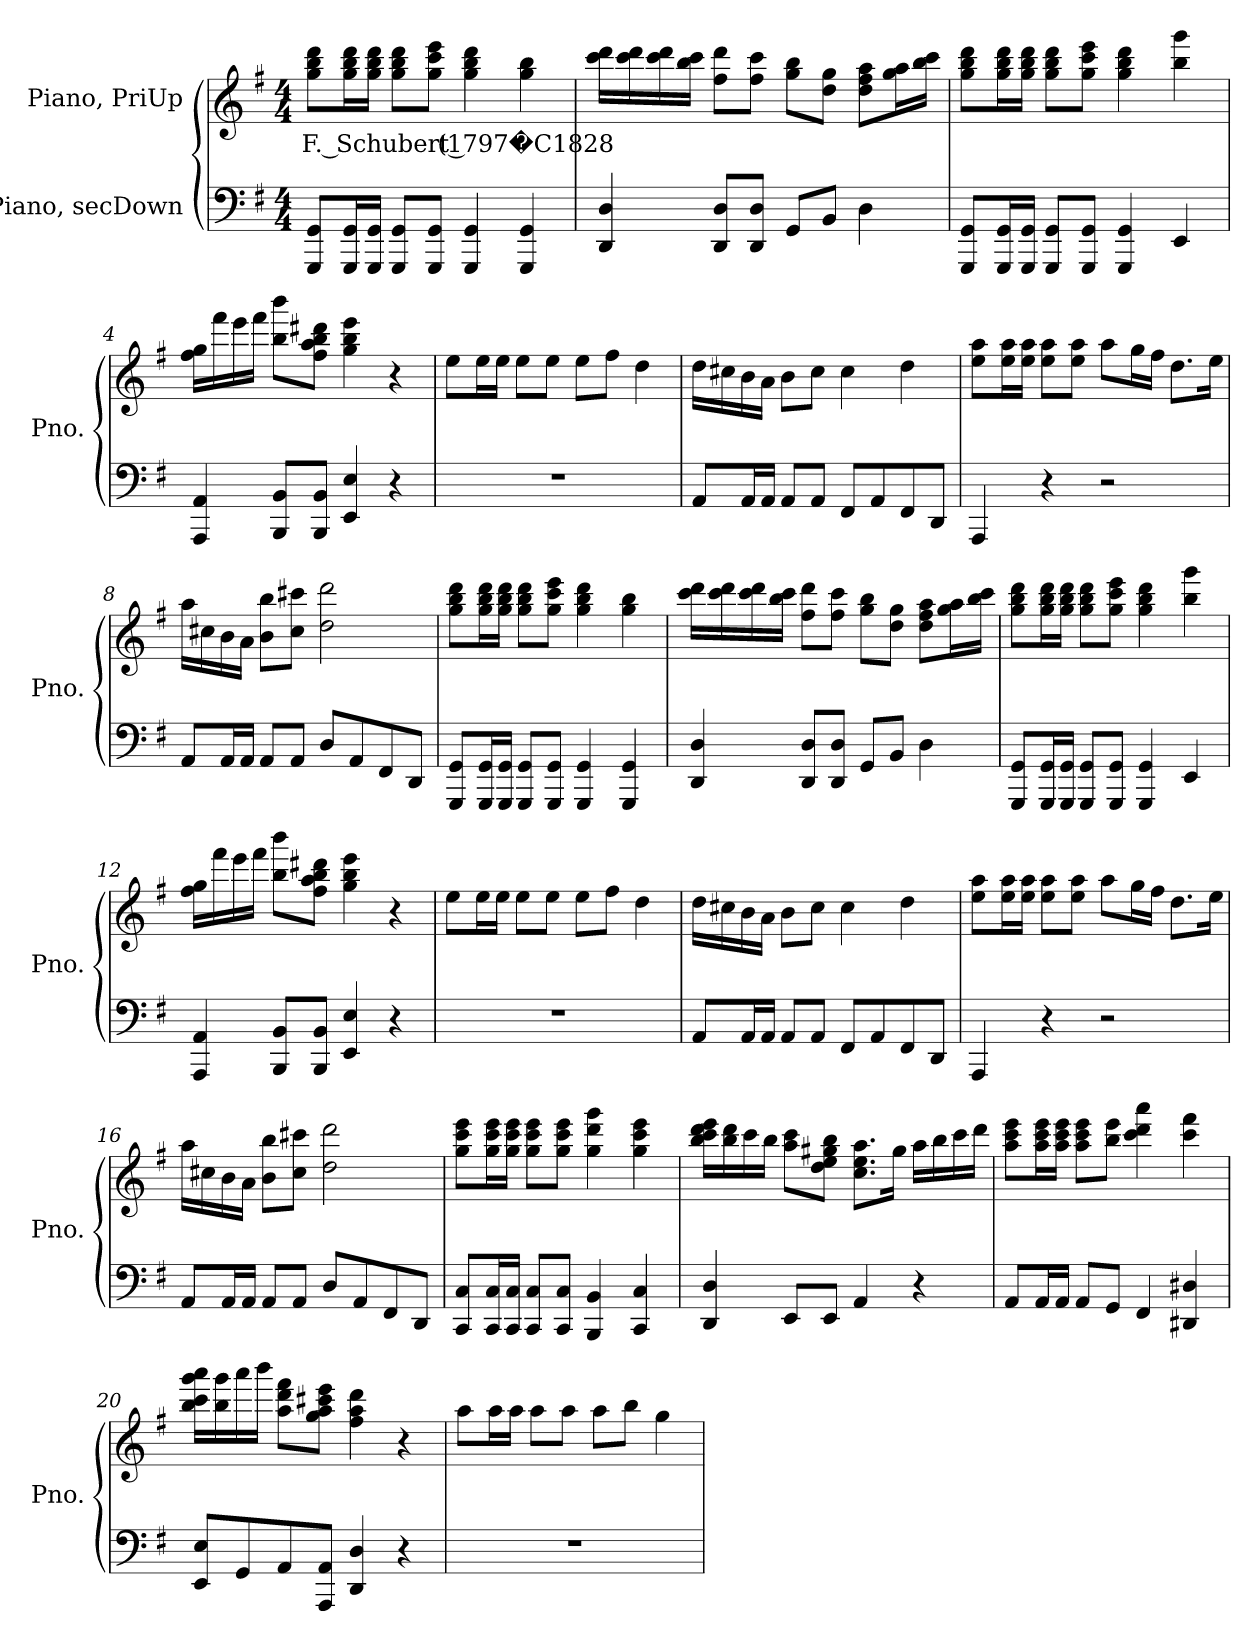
**kern	**kern	**text
*part2	*part1	*part1
*staff2	*staff1	*staff1
*I"Piano, secDown	*I"Piano, PriUp	*
*I'Pno.	*I'Pno.	*
*clefF4	*clefG2	*
*k[f#]	*k[f#]	*
*M4/4	*M4/4	*
*MM80	*MM80	*
=1	=1	=1
!	!	!LO:LY:b
8GGG/ 8GG/L	8gg\ 8bb\ 8ddd\L	F. Schubert (1797�C1828
16GGG/ 16GG/L	16gg\ 16bb\ 16ddd\L	.
16GGG/ 16GG/JJ	16gg\ 16bb\ 16ddd\JJ	.
8GGG/ 8GG/L	8gg\ 8bb\ 8ddd\L	.
8GGG/ 8GG/J	8gg\ 8ccc\ 8eee\J	.
4GGG/ 4GG/	4gg\ 4bb\ 4ddd\	.
4GGG/ 4GG/	4gg\ 4bb\	.
!!LO:LB:g=z
=2	=2	=2
4DD/ 4D/	16ccc\ 16ddd\LL	.
.	16ccc\ 16ddd\	.
.	16ccc\ 16ddd\	.
.	16bb\ 16ccc\JJ	.
8DD/ 8D/L	8ff#\ 8ddd\L	.
8DD/ 8D/J	8ff#\ 8ccc\J	.
8GG/L	8gg\ 8bb\L	.
8BB/J	8dd\ 8gg\J	.
4D\	8dd\ 8ff#\ 8aa\L	.
.	16gg\ 16aa\L	.
.	16bb\ 16ccc\JJ	.
=3	=3	=3
8GGG/ 8GG/L	8gg\ 8bb\ 8ddd\L	.
16GGG/ 16GG/L	16gg\ 16bb\ 16ddd\L	.
16GGG/ 16GG/JJ	16gg\ 16bb\ 16ddd\JJ	.
8GGG/ 8GG/L	8gg\ 8bb\ 8ddd\L	.
8GGG/ 8GG/J	8gg\ 8ccc\ 8eee\J	.
4GGG/ 4GG/	4gg\ 4bb\ 4ddd\	.
4EE/	4bb\ 4ggg\	.
=4	=4	=4
4AAA/ 4AA/	16ff#\ 16gg\LL	.
.	16fff#\	.
.	16eee\	.
.	16fff#\JJ	.
8BBB/ 8BB/L	8bb\ 8bbb\L	.
8BBB/ 8BB/J	8ff#\ 8aa\ 8bb\ 8ddd#X\J	.
4EE/ 4E/	4gg\ 4bb\ 4eee\	.
4r	4r	.
!!LO:LB:g=z
=5	=5	=5
1r	8ee\L	.
.	16ee\L	.
.	16ee\JJ	.
.	8ee\L	.
.	8ee\J	.
.	8ee\L	.
.	8ff#\J	.
.	4dd\	.
=6	=6	=6
8AA/L	16dd\LL	.
.	16cc#X\	.
16AA/L	16b\	.
16AA/JJ	16a\JJ	.
8AA/L	8b\L	.
8AA/J	8cc#\J	.
8FF#/L	4cc#\	.
8AA/	.	.
8FF#/	4dd\	.
8DD/J	.	.
=7	=7	=7
4AAA/	8ee\ 8aa\L	.
.	16ee\ 16aa\L	.
.	16ee\ 16aa\JJ	.
4r	8ee\ 8aa\L	.
.	8ee\ 8aa\J	.
2r	8aa\L	.
.	16gg\L	.
.	16ff#\JJ	.
.	8.dd\L	.
.	16ee\Jk	.
!!LO:LB:g=z
=8	=8	=8
8AA/L	16aa\LL	.
.	16cc#X\	.
16AA/L	16b\	.
16AA/JJ	16a\JJ	.
8AA/L	8b\ 8bb\L	.
8AA/J	8cc#\ 8ccc#X\J	.
8D/L	2dd\ 2ddd\	.
8AA/	.	.
8FF#/	.	.
8DD/J	.	.
=9	=9	=9
8GGG/ 8GG/L	8gg\ 8bb\ 8ddd\L	.
16GGG/ 16GG/L	16gg\ 16bb\ 16ddd\L	.
16GGG/ 16GG/JJ	16gg\ 16bb\ 16ddd\JJ	.
8GGG/ 8GG/L	8gg\ 8bb\ 8ddd\L	.
8GGG/ 8GG/J	8gg\ 8ccc\ 8eee\J	.
4GGG/ 4GG/	4gg\ 4bb\ 4ddd\	.
4GGG/ 4GG/	4gg\ 4bb\	.
=10	=10	=10
4DD/ 4D/	16ccc\ 16ddd\LL	.
.	16ccc\ 16ddd\	.
.	16ccc\ 16ddd\	.
.	16bb\ 16ccc\JJ	.
8DD/ 8D/L	8ff#\ 8ddd\L	.
8DD/ 8D/J	8ff#\ 8ccc\J	.
8GG/L	8gg\ 8bb\L	.
8BB/J	8dd\ 8gg\J	.
4D\	8dd\ 8ff#\ 8aa\L	.
.	16gg\ 16aa\L	.
.	16bb\ 16ccc\JJ	.
!!LO:LB:g=z
=11	=11	=11
8GGG/ 8GG/L	8gg\ 8bb\ 8ddd\L	.
16GGG/ 16GG/L	16gg\ 16bb\ 16ddd\L	.
16GGG/ 16GG/JJ	16gg\ 16bb\ 16ddd\JJ	.
8GGG/ 8GG/L	8gg\ 8bb\ 8ddd\L	.
8GGG/ 8GG/J	8gg\ 8ccc\ 8eee\J	.
4GGG/ 4GG/	4gg\ 4bb\ 4ddd\	.
4EE/	4bb\ 4ggg\	.
=12	=12	=12
4AAA/ 4AA/	16ff#\ 16gg\LL	.
.	16fff#\	.
.	16eee\	.
.	16fff#\JJ	.
8BBB/ 8BB/L	8bb\ 8bbb\L	.
8BBB/ 8BB/J	8ff#\ 8aa\ 8bb\ 8ddd#X\J	.
4EE/ 4E/	4gg\ 4bb\ 4eee\	.
4r	4r	.
=13	=13	=13
1r	8ee\L	.
.	16ee\L	.
.	16ee\JJ	.
.	8ee\L	.
.	8ee\J	.
.	8ee\L	.
.	8ff#\J	.
.	4dd\	.
=14	=14	=14
8AA/L	16dd\LL	.
.	16cc#X\	.
16AA/L	16b\	.
16AA/JJ	16a\JJ	.
8AA/L	8b\L	.
8AA/J	8cc#\J	.
8FF#/L	4cc#\	.
8AA/	.	.
8FF#/	4dd\	.
8DD/J	.	.
!!LO:LB:g=z
=15	=15	=15
4AAA/	8ee\ 8aa\L	.
.	16ee\ 16aa\L	.
.	16ee\ 16aa\JJ	.
4r	8ee\ 8aa\L	.
.	8ee\ 8aa\J	.
2r	8aa\L	.
.	16gg\L	.
.	16ff#\JJ	.
.	8.dd\L	.
.	16ee\Jk	.
=16	=16	=16
8AA/L	16aa\LL	.
.	16cc#X\	.
16AA/L	16b\	.
16AA/JJ	16a\JJ	.
8AA/L	8b\ 8bb\L	.
8AA/J	8cc#\ 8ccc#X\J	.
8D/L	2dd\ 2ddd\	.
8AA/	.	.
8FF#/	.	.
8DD/J	.	.
=17	=17	=17
8CC/ 8C/L	8gg\ 8ccc\ 8eee\L	.
16CC/ 16C/L	16gg\ 16ccc\ 16eee\L	.
16CC/ 16C/JJ	16gg\ 16ccc\ 16eee\JJ	.
8CC/ 8C/L	8gg\ 8ccc\ 8eee\L	.
8CC/ 8C/J	8gg\ 8ccc\ 8eee\J	.
4BBB/ 4BB/	4gg\ 4ddd\ 4ggg\	.
4CC/ 4C/	4gg\ 4ccc\ 4eee\	.
!!LO:PB:g=z
=18	=18	=18
4DD/ 4D/	16bb\ 16ccc\ 16ddd\ 16eee\LL	.
.	16bb\ 16ddd\	.
.	16ccc\	.
.	16bb\JJ	.
8EE/L	8aa\ 8ccc\L	.
8EE/J	8dd\ 8ee\ 8gg#X\ 8bb\J	.
4AA/	8.cc\ 8.ee\ 8.aa\L	.
.	16gg#\Jk	.
4r	16aa\LL	.
.	16bb\	.
.	16ccc\	.
.	16ddd\JJ	.
=19	=19	=19
8AA/L	8aa\ 8ccc\ 8eee\L	.
16AA/L	16aa\ 16ccc\ 16eee\L	.
16AA/JJ	16aa\ 16ccc\ 16eee\JJ	.
8AA/L	8aa\ 8ccc\ 8eee\L	.
8GG/J	8bb\ 8eee\J	.
4FF#/	4ccc\ 4ddd\ 4aaa\	.
4DD#X/ 4D#X/	4ccc\ 4fff#\	.
=20	=20	=20
8EE/ 8E/L	16bb\ 16ccc\ 16ggg\ 16aaa\LL	.
.	16bb\ 16ggg\	.
8GG/	16aaa\	.
.	16bbb\JJ	.
8AA/	8aa\ 8ddd\ 8fff#\L	.
8AAA/ 8AA/J	8gg\ 8aa\ 8ccc#X\ 8eee\J	.
4DD/ 4D/	4ff#\ 4aa\ 4ddd\	.
4r	4r	.
!!LO:LB:g=z
=21	=21	=21
1r	8aa\L	.
.	16aa\L	.
.	16aa\JJ	.
.	8aa\L	.
.	8aa\J	.
.	8aa\L	.
.	8bb\J	.
.	4gg\	.
=	=	=
*-	*-	*-
